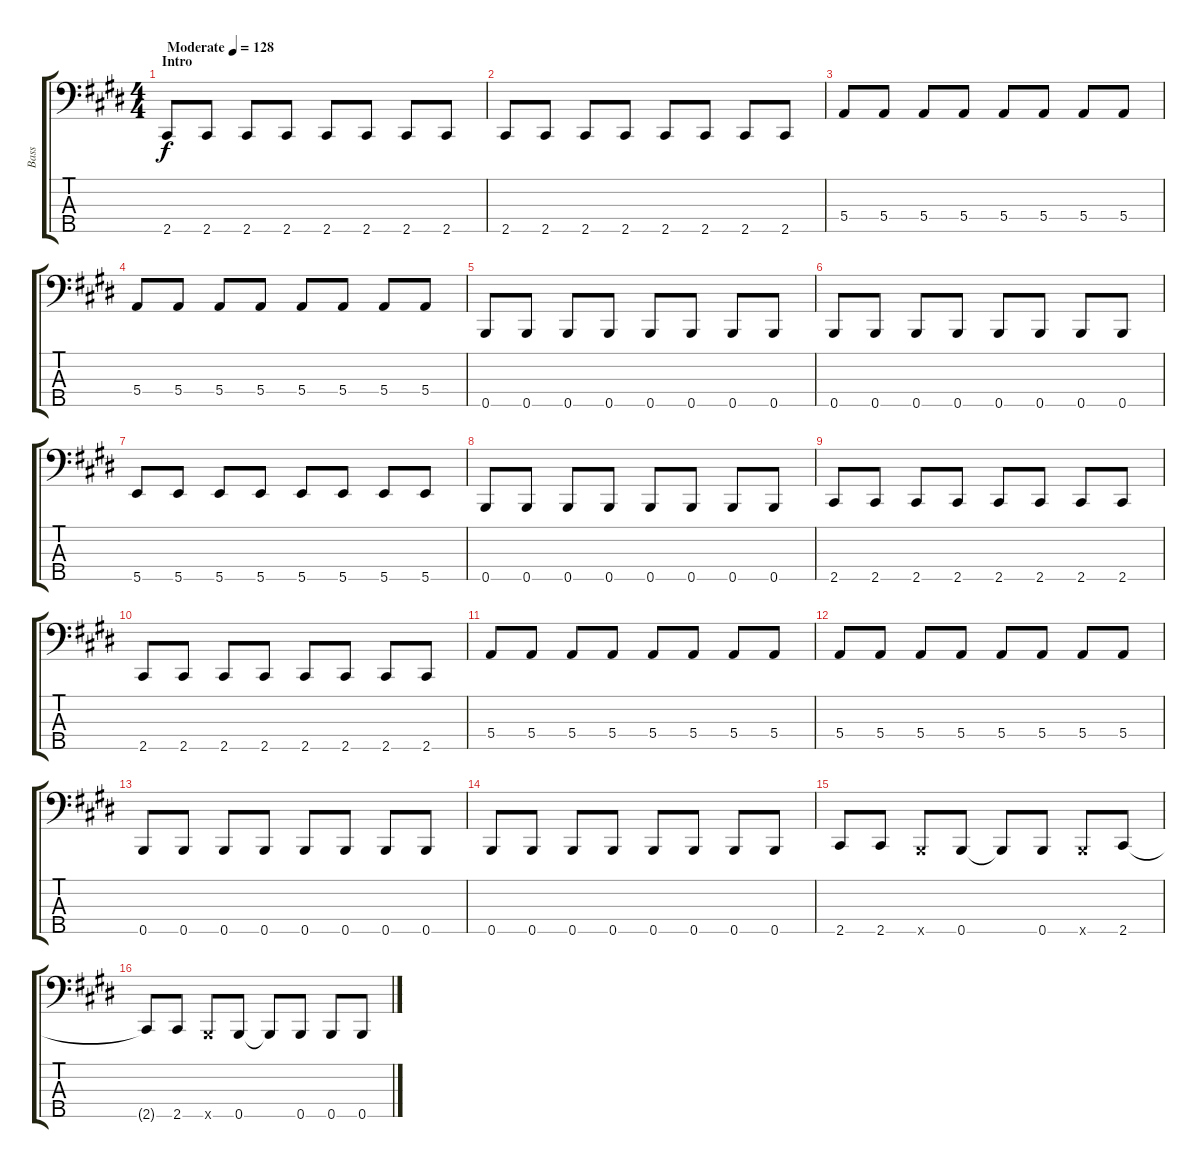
\track ("Bass" "Bass") {instrument electricbassfinger}
\staff {score tabs}
\tuning (G2 D2 A1 E1 B0) {hide}
\ts (4 4)
\section ("" "Intro")
\tempo (128 "Moderate")
\clef f4
\ks c#minor
2.5.8{dy f instrument electricbassfinger} 2.5.8 2.5.8 2.5.8 2.5.8 2.5.8 2.5.8 2.5.8 |
2.5.8 2.5.8 2.5.8 2.5.8 2.5.8 2.5.8 2.5.8 2.5.8 |
5.4.8 5.4.8 5.4.8 5.4.8 5.4.8 5.4.8 5.4.8 5.4.8 |
5.4.8 5.4.8 5.4.8 5.4.8 5.4.8 5.4.8 5.4.8 5.4.8 |
0.5.8 0.5.8 0.5.8 0.5.8 0.5.8 0.5.8 0.5.8 0.5.8 |
0.5.8 0.5.8 0.5.8 0.5.8 0.5.8 0.5.8 0.5.8 0.5.8 |
5.5.8 5.5.8 5.5.8 5.5.8 5.5.8 5.5.8 5.5.8 5.5.8 |
0.5.8 0.5.8 0.5.8 0.5.8 0.5.8 0.5.8 0.5.8 0.5.8 |
2.5.8 2.5.8 2.5.8 2.5.8 2.5.8 2.5.8 2.5.8 2.5.8 |
2.5.8 2.5.8 2.5.8 2.5.8 2.5.8 2.5.8 2.5.8 2.5.8 |
5.4.8 5.4.8 5.4.8 5.4.8 5.4.8 5.4.8 5.4.8 5.4.8 |
5.4.8 5.4.8 5.4.8 5.4.8 5.4.8 5.4.8 5.4.8 5.4.8 |
0.5.8 0.5.8 0.5.8 0.5.8 0.5.8 0.5.8 0.5.8 0.5.8 |
0.5.8 0.5.8 0.5.8 0.5.8 0.5.8 0.5.8 0.5.8 0.5.8 |
2.5.8 2.5.8 0.5{x}.8 0.5.8 0.5{t}.8 0.5.8 0.5{x}.8 2.5.8 |
2.5{t}.8 2.5.8 0.5{x}.8 0.5.8 0.5{t}.8 0.5.8 0.5.8 0.5.8
